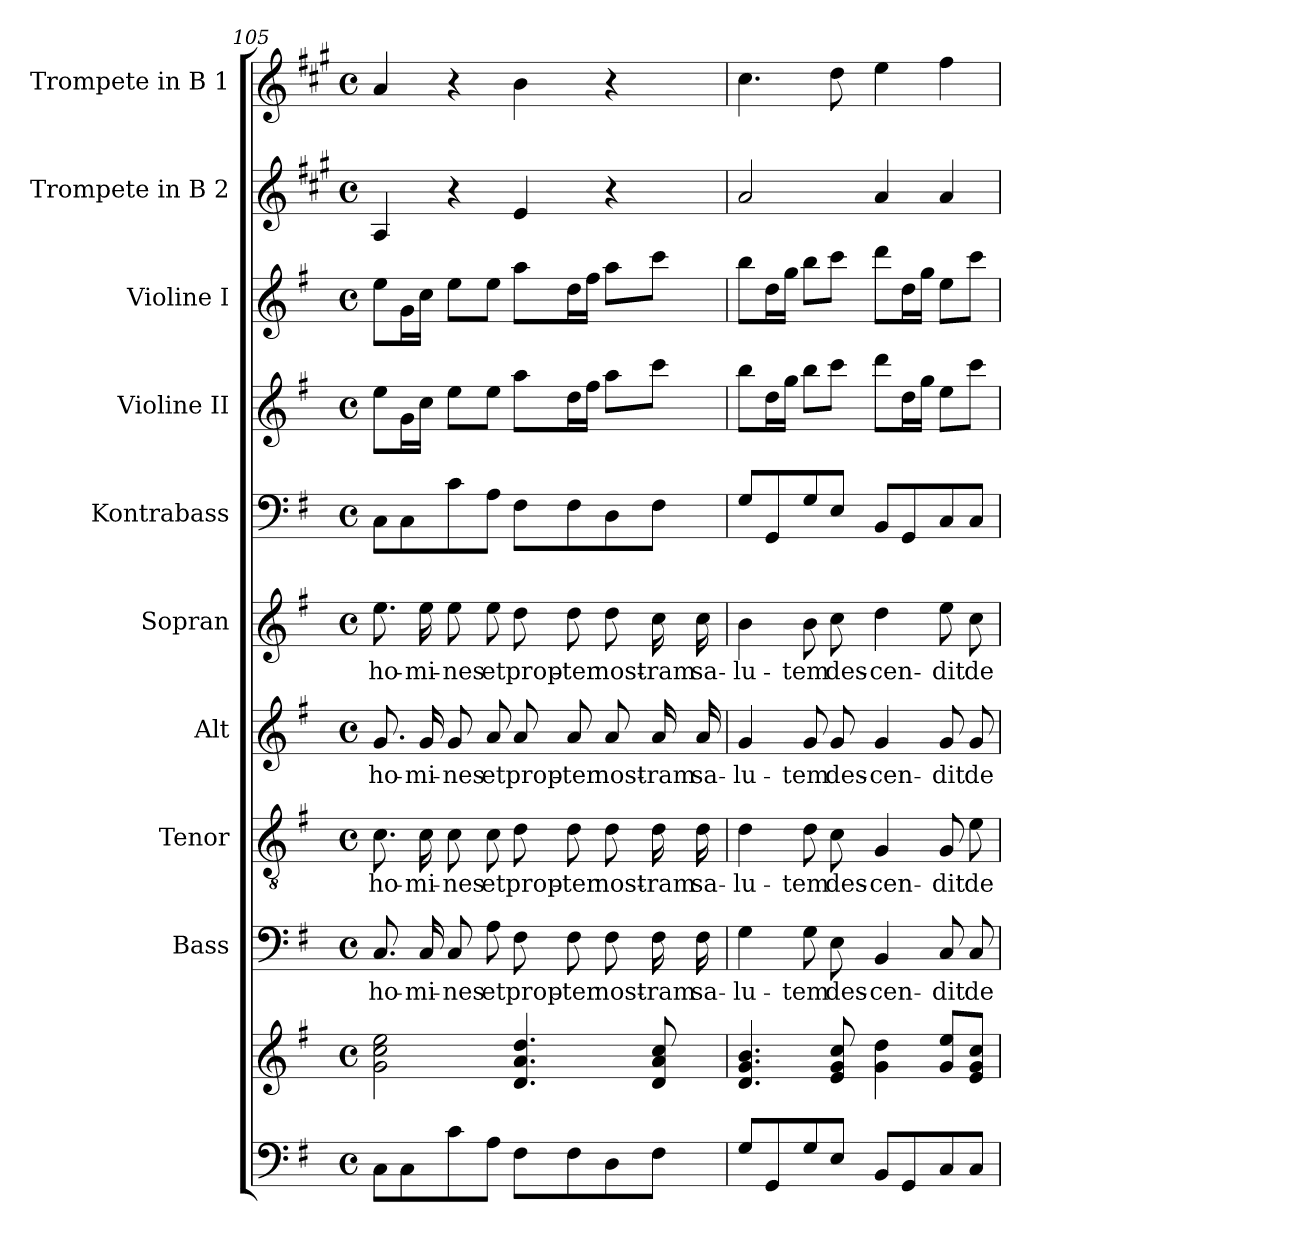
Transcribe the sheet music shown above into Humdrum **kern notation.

**kern	**kern	**kern	**text	**kern	**text	**kern	**text	**kern	**text	**kern	**kern	**kern	**kern	**kern
*part10	*part10	*part9	*part9	*part8	*part8	*part7	*part7	*part6	*part6	*part5	*part4	*part3	*part2	*part1
*staff11	*staff10	*staff9	*staff9	*staff8	*staff8	*staff7	*staff7	*staff6	*staff6	*staff5	*staff4	*staff3	*staff2	*staff1
*	*	*I"Bass	*	*I"Tenor	*	*I"Alt	*	*I"Sopran	*	*I"Kontrabass	*I"Violine II	*I"Violine I	*I"Trompete in B 2	*I"Trompete in B 1
*	*	*I'B.	*	*I'T.	*	*I'A.	*	*I'S.	*	*I'Kb.	*I'Vl. II	*I'Vl. I	*I'Tr. 2	*I'Tr. 1
*clefF4	*clefG2	*clefF4	*	*clefGv2	*	*clefG2	*	*clefG2	*	*clefF4	*clefG2	*clefG2	*clefG2	*clefG2
*	*	*	*	*	*	*	*	*	*	*ITrd7c12	*	*	*ITrd1c2	*ITrd1c2
*k[f#]	*k[f#]	*k[f#]	*	*k[f#]	*	*k[f#]	*	*k[f#]	*	*k[f#]	*k[f#]	*k[f#]	*k[f#]	*k[f#]
*G:	*G:	*G:	*	*G:	*	*G:	*	*G:	*	*G:	*G:	*G:	*G:	*G:
*M4/4	*M4/4	*M4/4	*	*M4/4	*	*M4/4	*	*M4/4	*	*M4/4	*M4/4	*M4/4	*M4/4	*M4/4
*met(c)	*met(c)	*met(c)	*	*met(c)	*	*met(c)	*	*met(c)	*	*met(c)	*met(c)	*met(c)	*met(c)	*met(c)
=105	=105	=105	=105	=105	=105	=105	=105	=105	=105	=105	=105	=105	=105	=105
!	!	!	!LO:LY:b	!	!LO:LY:b	!	!LO:LY:b	!	!LO:LY:b	!	!	!	!	!
8C\L	2g\ 2cc\ 2ee\	8.C/	ho-	8.c\	ho-	8.g/	ho-	8.ee\	ho-	8CC\L	8ee\L	8ee\L	4G/	4g/
8C\	.	.	.	.	.	.	.	.	.	8CC\	16g\L	16g\L	.	.
!	!	!	!LO:LY:b	!	!LO:LY:b	!	!LO:LY:b	!	!LO:LY:b	!	!	!	!	!
.	.	16C/	-mi-	16c\	-mi-	16g/	-mi-	16ee\	-mi-	.	16cc\JJ	16cc\JJ	.	.
!	!	!	!LO:LY:b	!	!LO:LY:b	!	!LO:LY:b	!	!LO:LY:b	!	!	!	!	!
8c\	.	8C/	-nes	8c\	-nes	8g/	-nes	8ee\	-nes	8C\	8ee\L	8ee\L	4r	4r
!	!	!	!LO:LY:b	!	!LO:LY:b	!	!LO:LY:b	!	!LO:LY:b	!	!	!	!	!
8A\J	.	8A\	et	8c\	et	8a/	et	8ee\	et	8AA\J	8ee\J	8ee\J	.	.
!	!	!	!LO:LY:b	!	!LO:LY:b	!	!LO:LY:b	!	!LO:LY:b	!	!	!	!	!
8F#\L	4.d/ 4.a/ 4.dd/	8F#\	prop-	8d\	prop-	8a/	prop-	8dd\	prop-	8FF#\L	8aa\L	8aa\L	4d/	4a\
!	!	!	!LO:LY:b	!	!LO:LY:b	!	!LO:LY:b	!	!LO:LY:b	!	!	!	!	!
8F#\	.	8F#\	-ter	8d\	-ter	8a/	-ter	8dd\	-ter	8FF#\	16dd\L	16dd\L	.	.
.	.	.	.	.	.	.	.	.	.	.	16ff#\JJ	16ff#\JJ	.	.
!	!	!	!LO:LY:b	!	!LO:LY:b	!	!LO:LY:b	!	!LO:LY:b	!	!	!	!	!
8D\	.	8F#\	nost-	8d\	nost-	8a/	nost-	8dd\	nost-	8DD\	8aa\L	8aa\L	4r	4r
!	!	!	!LO:LY:b	!	!LO:LY:b	!	!LO:LY:b	!	!LO:LY:b	!	!	!	!	!
8F#\J	8d/ 8a/ 8cc/	16F#\	-ram	16d\	-ram	16a/	-ram	16cc\	-ram	8FF#\J	8ccc\J	8ccc\J	.	.
!	!	!	!LO:LY:b	!	!LO:LY:b	!	!LO:LY:b	!	!LO:LY:b	!	!	!	!	!
.	.	16F#\	sa-	16d\	sa-	16a/	sa-	16cc\	sa-	.	.	.	.	.
=106	=106	=106	=106	=106	=106	=106	=106	=106	=106	=106	=106	=106	=106	=106
!	!	!	!LO:LY:b	!	!LO:LY:b	!	!LO:LY:b	!	!LO:LY:b	!	!	!	!	!
8G/L	4.d/ 4.g/ 4.b/	4G\	-lu-	4d\	-lu-	4g/	-lu-	4b\	-lu-	8GG/L	8bb\L	8bb\L	2g/	4.b\
8GG/	.	.	.	.	.	.	.	.	.	8GGG/	16dd\L	16dd\L	.	.
.	.	.	.	.	.	.	.	.	.	.	16gg\JJ	16gg\JJ	.	.
!	!	!	!LO:LY:b	!	!LO:LY:b	!	!LO:LY:b	!	!LO:LY:b	!	!	!	!	!
8G/	.	8G\	-tem	8d\	-tem	8g/	-tem	8b\	-tem	8GG/	8bb\L	8bb\L	.	.
!	!	!	!LO:LY:b	!	!LO:LY:b	!	!LO:LY:b	!	!LO:LY:b	!	!	!	!	!
8E/J	8e/ 8g/ 8cc/	8E\	des-	8c\	des-	8g/	des-	8cc\	des-	8EE/J	8ccc\J	8ccc\J	.	8cc\
!	!	!	!LO:LY:b	!	!LO:LY:b	!	!LO:LY:b	!	!LO:LY:b	!	!	!	!	!
8BB/L	4g\ 4dd\	4BB/	-cen-	4G/	-cen-	4g/	-cen-	4dd\	-cen-	8BBB/L	8ddd\L	8ddd\L	4g/	4dd\
8GG/	.	.	.	.	.	.	.	.	.	8GGG/	16dd\L	16dd\L	.	.
.	.	.	.	.	.	.	.	.	.	.	16gg\JJ	16gg\JJ	.	.
!	!	!	!LO:LY:b	!	!LO:LY:b	!	!LO:LY:b	!	!LO:LY:b	!	!	!	!	!
8C/	8g/ 8ee/L	8C/	-dit	8G/	-dit	8g/	-dit	8ee\	-dit	8CC/	8ee\L	8ee\L	4g/	4ee\
!	!	!	!LO:LY:b	!	!LO:LY:b	!	!LO:LY:b	!	!LO:LY:b	!	!	!	!	!
8C/J	8e/ 8g/ 8cc/J	8C/	de	8e\	de	8g/	de	8cc\	de	8CC/J	8ccc\J	8ccc\J	.	.
=	=	=	=	=	=	=	=	=	=	=	=	=	=	=
*-	*-	*-	*-	*-	*-	*-	*-	*-	*-	*-	*-	*-	*-	*-
